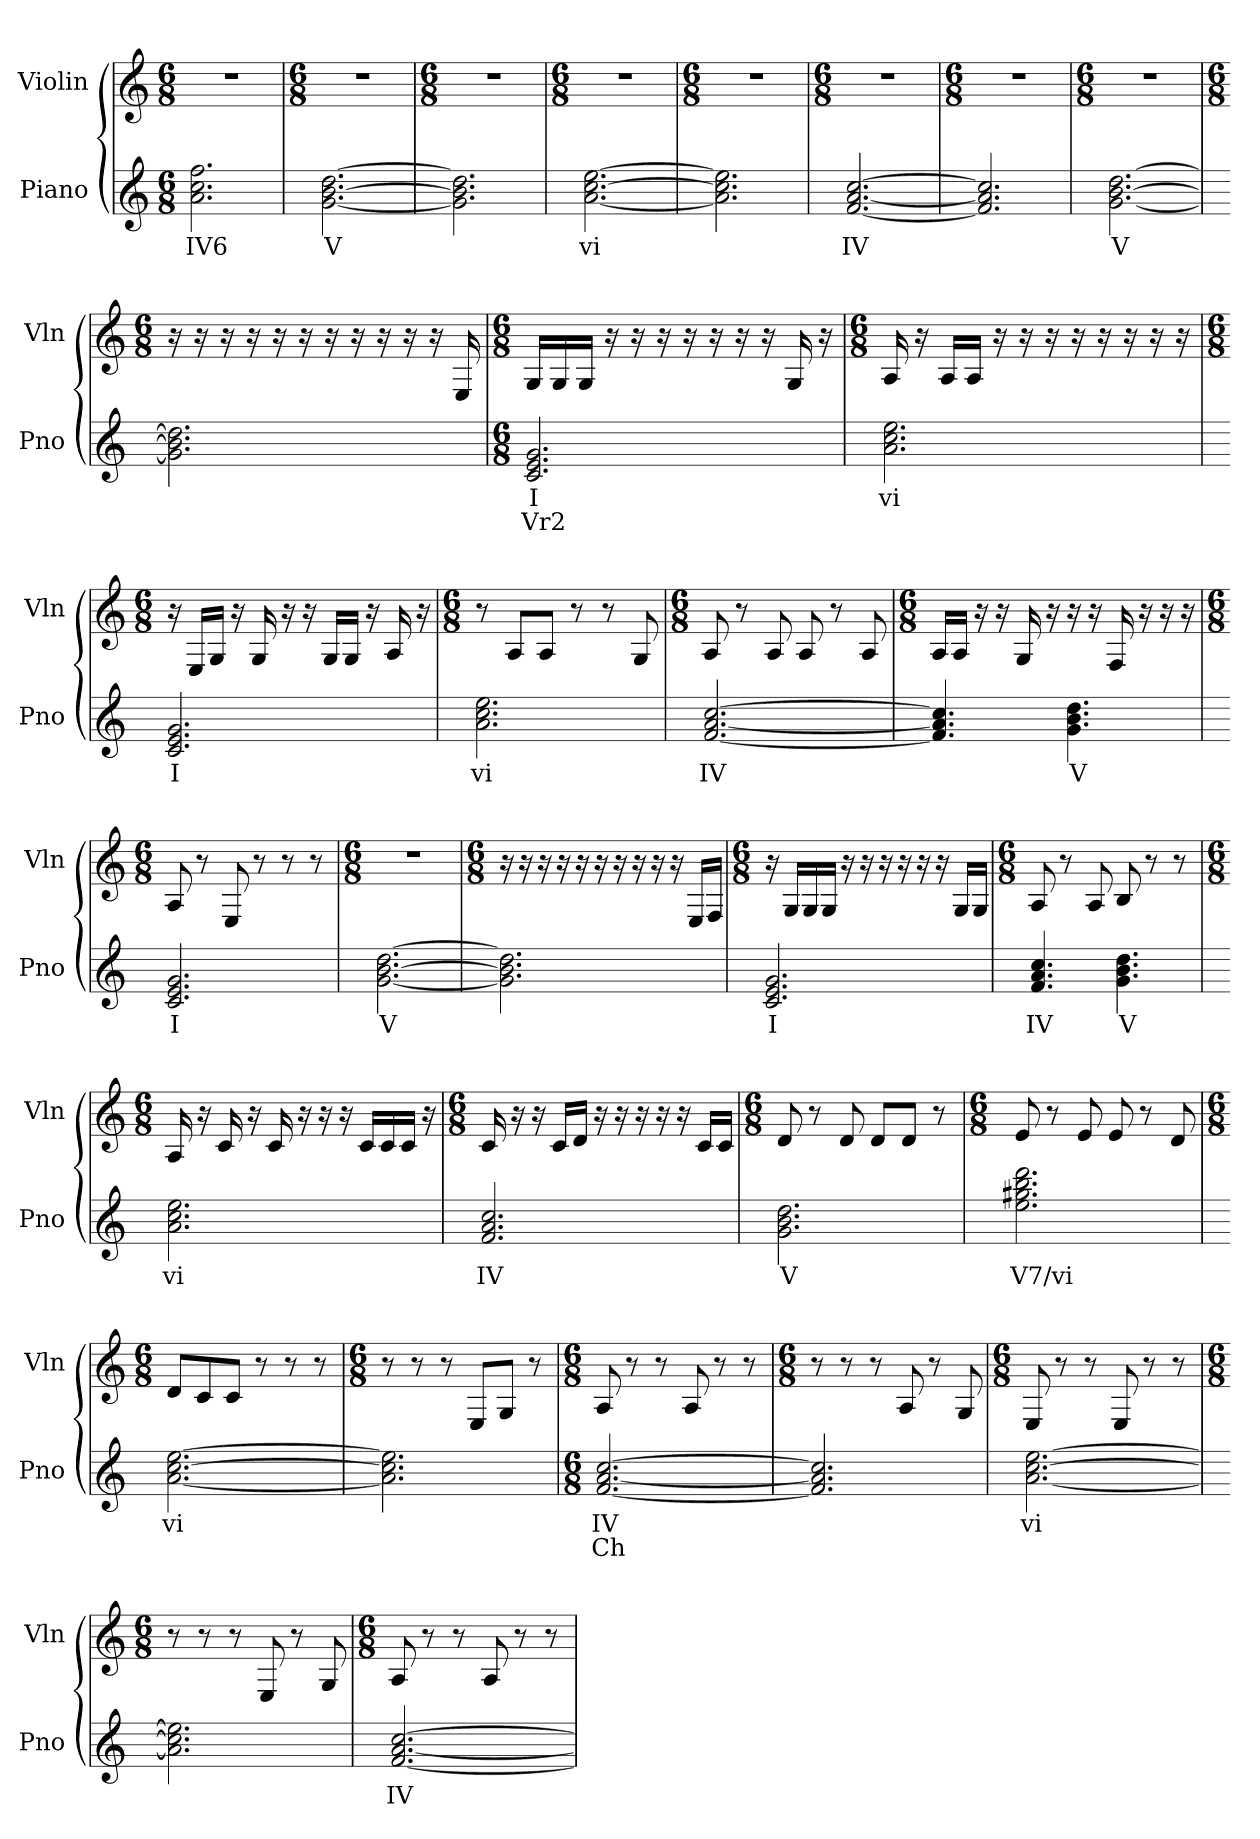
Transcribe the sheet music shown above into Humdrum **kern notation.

**kern	**text	**text	**kern
*part2	*part2	*part2	*part1
*staff2	*staff2	*staff2	*staff1
*I"Piano	*	*	*I"Violin
*I'Pno	*	*	*I'Vln
*k[]	*	*	*
*C:	*	*	*
*M6/8	*	*	*M6/8
=	=	=	=
2.a 2.cc 2.ff	IV6	.	2.r
=	=	=	=
*k[]	*	*	*
*C:	*	*	*
*	*	*	*M6/8
[2.g [2.b [2.dd	V	.	2.r
=	=	=	=
*k[]	*	*	*
*C:	*	*	*
*	*	*	*M6/8
2.g] 2.b] 2.dd]	.	.	2.r
=	=	=	=
*k[]	*	*	*
*C:	*	*	*
*	*	*	*M6/8
[2.a [2.cc [2.ee	vi	.	2.r
=	=	=	=
*k[]	*	*	*
*C:	*	*	*
*	*	*	*M6/8
2.a] 2.cc] 2.ee]	.	.	2.r
=	=	=	=
*k[]	*	*	*
*C:	*	*	*
*	*	*	*M6/8
[2.f [2.a [2.cc	IV	.	2.r
=	=	=	=
*k[]	*	*	*
*C:	*	*	*
*	*	*	*M6/8
2.f] 2.a] 2.cc]	.	.	2.r
=	=	=	=
*k[]	*	*	*
*C:	*	*	*
*	*	*	*M6/8
[2.g [2.b [2.dd	V	.	2.r
=	=	=	=
*k[]	*	*	*
*C:	*	*	*
*	*	*	*M6/8
2.g] 2.b] 2.dd]	.	.	16r
.	.	.	16r
.	.	.	16r
.	.	.	16r
.	.	.	16r
.	.	.	16r
.	.	.	16r
.	.	.	16r
.	.	.	16r
.	.	.	16r
.	.	.	16r
.	.	.	16E
=	=	=	=
*k[]	*	*	*
*C:	*	*	*
*M6/8	*	*	*M6/8
2.c 2.e 2.g	I	Vr2	16GLL
.	.	.	16G
.	.	.	16GJJ
.	.	.	16r
.	.	.	16r
.	.	.	16r
.	.	.	16r
.	.	.	16r
.	.	.	16r
.	.	.	16r
.	.	.	16G
.	.	.	16r
=	=	=	=
*k[]	*	*	*
*C:	*	*	*
*	*	*	*M6/8
2.a 2.cc 2.ee	vi	.	16A
.	.	.	16r
.	.	.	16ALL
.	.	.	16AJJ
.	.	.	16r
.	.	.	16r
.	.	.	16r
.	.	.	16r
.	.	.	16r
.	.	.	16r
.	.	.	16r
.	.	.	16r
=	=	=	=
*k[]	*	*	*
*C:	*	*	*
*	*	*	*M6/8
2.c 2.e 2.g	I	.	16r
.	.	.	16ELL
.	.	.	16GJJ
.	.	.	16r
.	.	.	16G
.	.	.	16r
.	.	.	16r
.	.	.	16GLL
.	.	.	16GJJ
.	.	.	16r
.	.	.	16A
.	.	.	16r
=	=	=	=
*k[]	*	*	*
*C:	*	*	*
*	*	*	*M6/8
2.a 2.cc 2.ee	vi	.	8r
.	.	.	8AL
.	.	.	8AJ
.	.	.	8r
.	.	.	8r
.	.	.	8G
=	=	=	=
*k[]	*	*	*
*C:	*	*	*
*	*	*	*M6/8
[2.f [2.a [2.cc	IV	.	8A
.	.	.	8r
.	.	.	8A
.	.	.	8A
.	.	.	8r
.	.	.	8A
=	=	=	=
*k[]	*	*	*
*C:	*	*	*
*	*	*	*M6/8
4.f] 4.a] 4.cc]	.	.	16ALL
.	.	.	16AJJ
.	.	.	16r
.	.	.	16r
.	.	.	16G
.	.	.	16r
4.g 4.b 4.dd	V	.	16r
.	.	.	16r
.	.	.	16F
.	.	.	16r
.	.	.	16r
.	.	.	16r
=	=	=	=
*k[]	*	*	*
*C:	*	*	*
*	*	*	*M6/8
2.c 2.e 2.g	I	.	8A
.	.	.	8r
.	.	.	8E
.	.	.	8r
.	.	.	8r
.	.	.	8r
=	=	=	=
*k[]	*	*	*
*C:	*	*	*
*	*	*	*M6/8
[2.g [2.b [2.dd	V	.	2.r
=	=	=	=
*k[]	*	*	*
*C:	*	*	*
*	*	*	*M6/8
2.g] 2.b] 2.dd]	.	.	16r
.	.	.	16r
.	.	.	16r
.	.	.	16r
.	.	.	16r
.	.	.	16r
.	.	.	16r
.	.	.	16r
.	.	.	16r
.	.	.	16r
.	.	.	16ELL
.	.	.	16FJJ
=	=	=	=
*k[]	*	*	*
*C:	*	*	*
*	*	*	*M6/8
2.c 2.e 2.g	I	.	16r
.	.	.	16GLL
.	.	.	16G
.	.	.	16GJJ
.	.	.	16r
.	.	.	16r
.	.	.	16r
.	.	.	16r
.	.	.	16r
.	.	.	16r
.	.	.	16GLL
.	.	.	16GJJ
=	=	=	=
*k[]	*	*	*
*C:	*	*	*
*	*	*	*M6/8
4.f 4.a 4.cc	IV	.	8A
.	.	.	8r
.	.	.	8A
4.g 4.b 4.dd	V	.	8B
.	.	.	8r
.	.	.	8r
=	=	=	=
*k[]	*	*	*
*C:	*	*	*
*	*	*	*M6/8
2.a 2.cc 2.ee	vi	.	16A
.	.	.	16r
.	.	.	16c
.	.	.	16r
.	.	.	16c
.	.	.	16r
.	.	.	16r
.	.	.	16r
.	.	.	16cLL
.	.	.	16c
.	.	.	16cJJ
.	.	.	16r
=	=	=	=
*k[]	*	*	*
*C:	*	*	*
*	*	*	*M6/8
2.f 2.a 2.cc	IV	.	16c
.	.	.	16r
.	.	.	16r
.	.	.	16cLL
.	.	.	16dJJ
.	.	.	16r
.	.	.	16r
.	.	.	16r
.	.	.	16r
.	.	.	16r
.	.	.	16cLL
.	.	.	16cJJ
=	=	=	=
*k[]	*	*	*
*C:	*	*	*
*	*	*	*M6/8
2.g 2.b 2.dd	V	.	8d
.	.	.	8r
.	.	.	8d
.	.	.	8dL
.	.	.	8dJ
.	.	.	8r
=	=	=	=
*k[]	*	*	*
*C:	*	*	*
*	*	*	*M6/8
2.ee 2.gg#X 2.bb 2.ddd	V7/vi	.	8e
.	.	.	8r
.	.	.	8e
.	.	.	8e
.	.	.	8r
.	.	.	8d
=	=	=	=
*k[]	*	*	*
*C:	*	*	*
*	*	*	*M6/8
[2.a [2.cc [2.ee	vi	.	8dL
.	.	.	8c
.	.	.	8cJ
.	.	.	8r
.	.	.	8r
.	.	.	8r
=	=	=	=
*k[]	*	*	*
*C:	*	*	*
*	*	*	*M6/8
2.a] 2.cc] 2.ee]	.	.	8r
.	.	.	8r
.	.	.	8r
.	.	.	8EL
.	.	.	8GJ
.	.	.	8r
=	=	=	=
*k[]	*	*	*
*C:	*	*	*
*M6/8	*	*	*M6/8
[2.f [2.a [2.cc	IV	Ch	8A
.	.	.	8r
.	.	.	8r
.	.	.	8A
.	.	.	8r
.	.	.	8r
=	=	=	=
*k[]	*	*	*
*C:	*	*	*
*	*	*	*M6/8
2.f] 2.a] 2.cc]	.	.	8r
.	.	.	8r
.	.	.	8r
.	.	.	8A
.	.	.	8r
.	.	.	8G
=	=	=	=
*k[]	*	*	*
*C:	*	*	*
*	*	*	*M6/8
[2.a [2.cc [2.ee	vi	.	8E
.	.	.	8r
.	.	.	8r
.	.	.	8E
.	.	.	8r
.	.	.	8r
=	=	=	=
*k[]	*	*	*
*C:	*	*	*
*	*	*	*M6/8
2.a] 2.cc] 2.ee]	.	.	8r
.	.	.	8r
.	.	.	8r
.	.	.	8E
.	.	.	8r
.	.	.	8G
=	=	=	=
*k[]	*	*	*
*C:	*	*	*
*	*	*	*M6/8
[2.f [2.a [2.cc	IV	.	8A
.	.	.	8r
.	.	.	8r
.	.	.	8A
.	.	.	8r
.	.	.	8r
=	=	=	=
*-	*-	*-	*-
